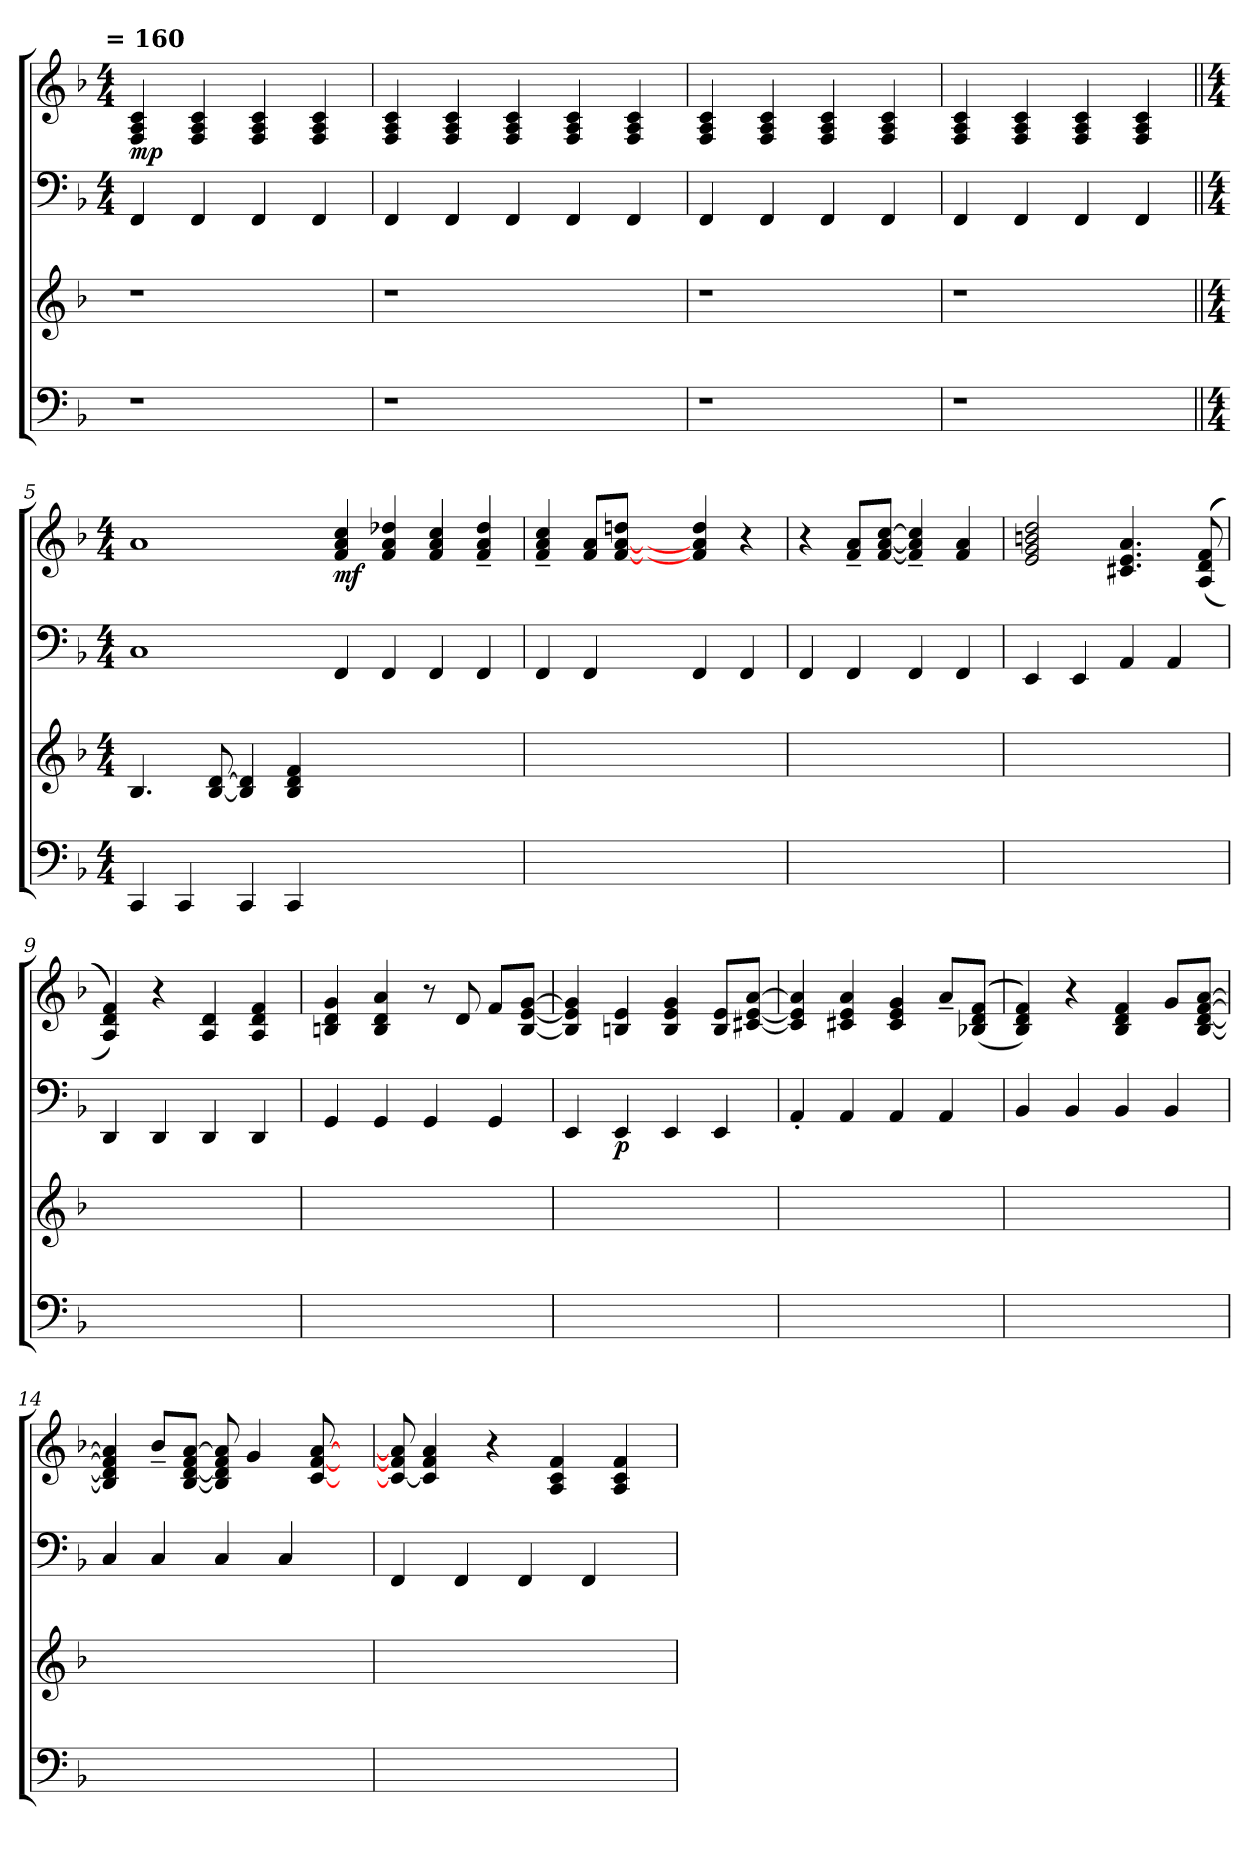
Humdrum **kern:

**kern	**kern	**kern	**dynam	**kern	**dynam
*part4	*part3	*part2	*part2	*part1	*part1
*staff4	*staff3	*staff2	*staff2	*staff1	*staff1
*clefF4	*clefG2	*clefF4	*	*clefG2	*
*k[b-]	*k[b-]	*k[b-]	*	*k[b-]	*
!!LO:TX:omd:t= = 160
*	*	*M4/4	*	*M4/4	*
*MM160	*MM160	*MM160	*	*MM160	*
=1	=1	=1	=1	=1	=1
!	!	!	!	!	!LO:DY:b
1r	1r	4FF/	.	4F/ 4A/ 4c/	mp
.	.	4FF/	.	4F/ 4A/ 4c/	.
.	.	4FF/	.	4F/ 4A/ 4c/	.
.	.	4FF/	.	4F/ 4A/ 4c/	.
=2	=2	=2	=2	=2	=2
1r	1r	4FF/	.	4F/ 4A/ 4c/	.
.	.	4FF/	.	4F/ 4A/ 4c/	.
.	.	4FF/	.	4F/ 4A/ 4c/	.
.	.	4FF/	.	4F/ 4A/ 4c/	.
4ryy	4ryy	4FF/	.	4F/ 4A/ 4c/	.
=3	=3	=3	=3	=3	=3
1r	1r	4FF/	.	4F/ 4A/ 4c/	.
.	.	4FF/	.	4F/ 4A/ 4c/	.
.	.	4FF/	.	4F/ 4A/ 4c/	.
.	.	4FF/	.	4F/ 4A/ 4c/	.
=4	=4	=4	=4	=4	=4
1r	1r	4FF/	.	4F/ 4A/ 4c/	.
.	.	4FF/	.	4F/ 4A/ 4c/	.
.	.	4FF/	.	4F/ 4A/ 4c/	.
.	.	4FF/	.	4F/ 4A/ 4c/	.
!!LO:LB:g=z
=5||	=5||	=5||	=5||	=5||	=5||
*M4/4	*M4/4	*M4/4	*	*M4/4	*
4CC/	4.B-/	1C	.	1a	.
4CC/	.	.	.	.	.
.	[8B-/ [8d/	.	.	.	.
4CC/	4B-]/ 4d]/	.	.	.	.
4CC/	4B-/ 4d/ 4f/	.	.	.	.
!	!	!	!	!	!LO:DY:b
1ryy	1ryy	4FF/	.	4f/ 4a/ 4cc/	mf
.	.	4FF/	.	4f/ 4a/ 4dd-X/	.
.	.	4FF/	.	4f/ 4a/ 4cc/	.
.	.	4FF/	.	4f~/ 4a~/ 4dd-~/	.
!!LO:LB:g=z
=6	=6	=6	=6	=6	=6
1ryy	2ryy	4FF/	.	4f~/ 4a~/ 4cc~/	.
.	.	4FF/	.	8f/ 8a/L	.
.	.	.	.	[8f/ [8a/ 8ddn/J	.
.	2ryy	4ryy	.	4ryy	.
.	.	4FF/	.	4f]/ 4a]/ 4dd/	.
4ryy	4ryy	4FF/	.	4r	.
=7	=7	=7	=7	=7	=7
1ryy	2ryy	4FF/	.	4r	.
.	.	4FF/	.	8f~/ 8a~/L	.
.	.	.	.	[8f/ [8a/ [8cc/J	.
.	2ryy	4FF/	.	4f]~/ 4a]~/ 4cc]~/	.
.	.	4FF/	.	4f/ 4a/	.
=8	=8	=8	=8	=8	=8
1ryy	2ryy	4EE/	.	2e/ 2g/ 2bn/ 2dd/	.
.	.	4EE/	.	.	.
.	2ryy	4AA/	.	4.c#X/ 4.e/ 4.a/	.
.	.	4AA/	.	.	.
.	.	.	.	(<(<(>8A/ 8d/ 8f/	.
!!LO:PB:g=z
=9	=9	=9	=9	=9	=9
1ryy	2ryy	4DD/	.	4A/ 4d/ 4f/)))	.
.	.	4DD/	.	4r	.
.	2ryy	4DD/	.	4A/ 4d/	.
.	.	4DD/	.	4A/ 4d/ 4f/	.
!!LO:LB:g=z
=10	=10	=10	=10	=10	=10
1ryy	2ryy	4GG/	.	4Bn/ 4d/ 4g/	.
.	.	4GG/	.	4B/ 4d/ 4a/	.
.	2ryy	4GG/	.	8r	.
.	.	.	.	8d/	.
.	.	4GG/	.	8f/L	.
.	.	.	.	[8B/ [8e/ [8g/J	.
=11	=11	=11	=11	=11	=11
1ryy	2ryy	4EE/	.	4B]/ 4e]/ 4g]/	.
!	!	!	!LO:DY:b	!	!
.	.	4EE/	p	4Bn/ 4e/	.
.	2ryy	4EE/	.	4B/ 4e/ 4g/	.
.	.	4EE/	.	8B/ 8e/L	.
.	.	.	.	[8c#X/ [8e/ [8a/J	.
=12	=12	=12	=12	=12	=12
1ryy	2ryy	4AA'/	.	4c#]/ 4e]/ 4a]/	.
.	.	4AA/	.	4c#X/ 4e/ 4a/	.
.	2ryy	4AA/	.	4c#/ 4e/ 4g/	.
.	.	4AA/	.	8a~/L	.
.	.	.	.	(<(<(>8B-X/ 8d/ 8f/J	.
!!LO:LB:g=z
=13	=13	=13	=13	=13	=13
1ryy	2ryy	4BB-/	.	4B-/ 4d/ 4f/)))	.
.	.	4BB-/	.	4r	.
.	2ryy	4BB-/	.	4B-/ 4d/ 4f/	.
.	.	4BB-/	.	8g/L	.
.	.	.	.	[8B-/ [8d/ [8f/ [8a/J	.
=14	=14	=14	=14	=14	=14
1ryy	2ryy	4C/	.	4B-]/ 4d]/ 4f]/ 4a]/	.
.	.	4C/	.	8b-~/L	.
.	.	.	.	[8B-/ [8d/ 8f/ [8a/J	.
.	2ryy	4C/	.	8B-]/ 8d]/ 8f/ 8a]/	.
.	.	.	.	4g/	.
.	.	4C/	.	.	.
.	.	.	.	[8c/ [8f/ [8a/	.
8ryy	8ryy	8ryy	.	8ryy	.
!!LO:PB:g=z
=15	=15	=15	=15	=15	=15
1ryy	2ryy	4FF/	.	8c_/ 8f]/ 8a]/	.
.	.	.	.	4c]/ 4f/ 4a/	.
.	.	4FF/	.	.	.
.	.	.	.	4r	.
.	2ryy	4FF/	.	.	.
.	.	.	.	4A/ 4c/ 4f/	.
.	.	4FF/	.	.	.
.	.	.	.	4A/ 4c/ 4f/	.
8ryy	8ryy	8ryy	.	.	.
=	=	=	=	=	=
*-	*-	*-	*-	*-	*-
